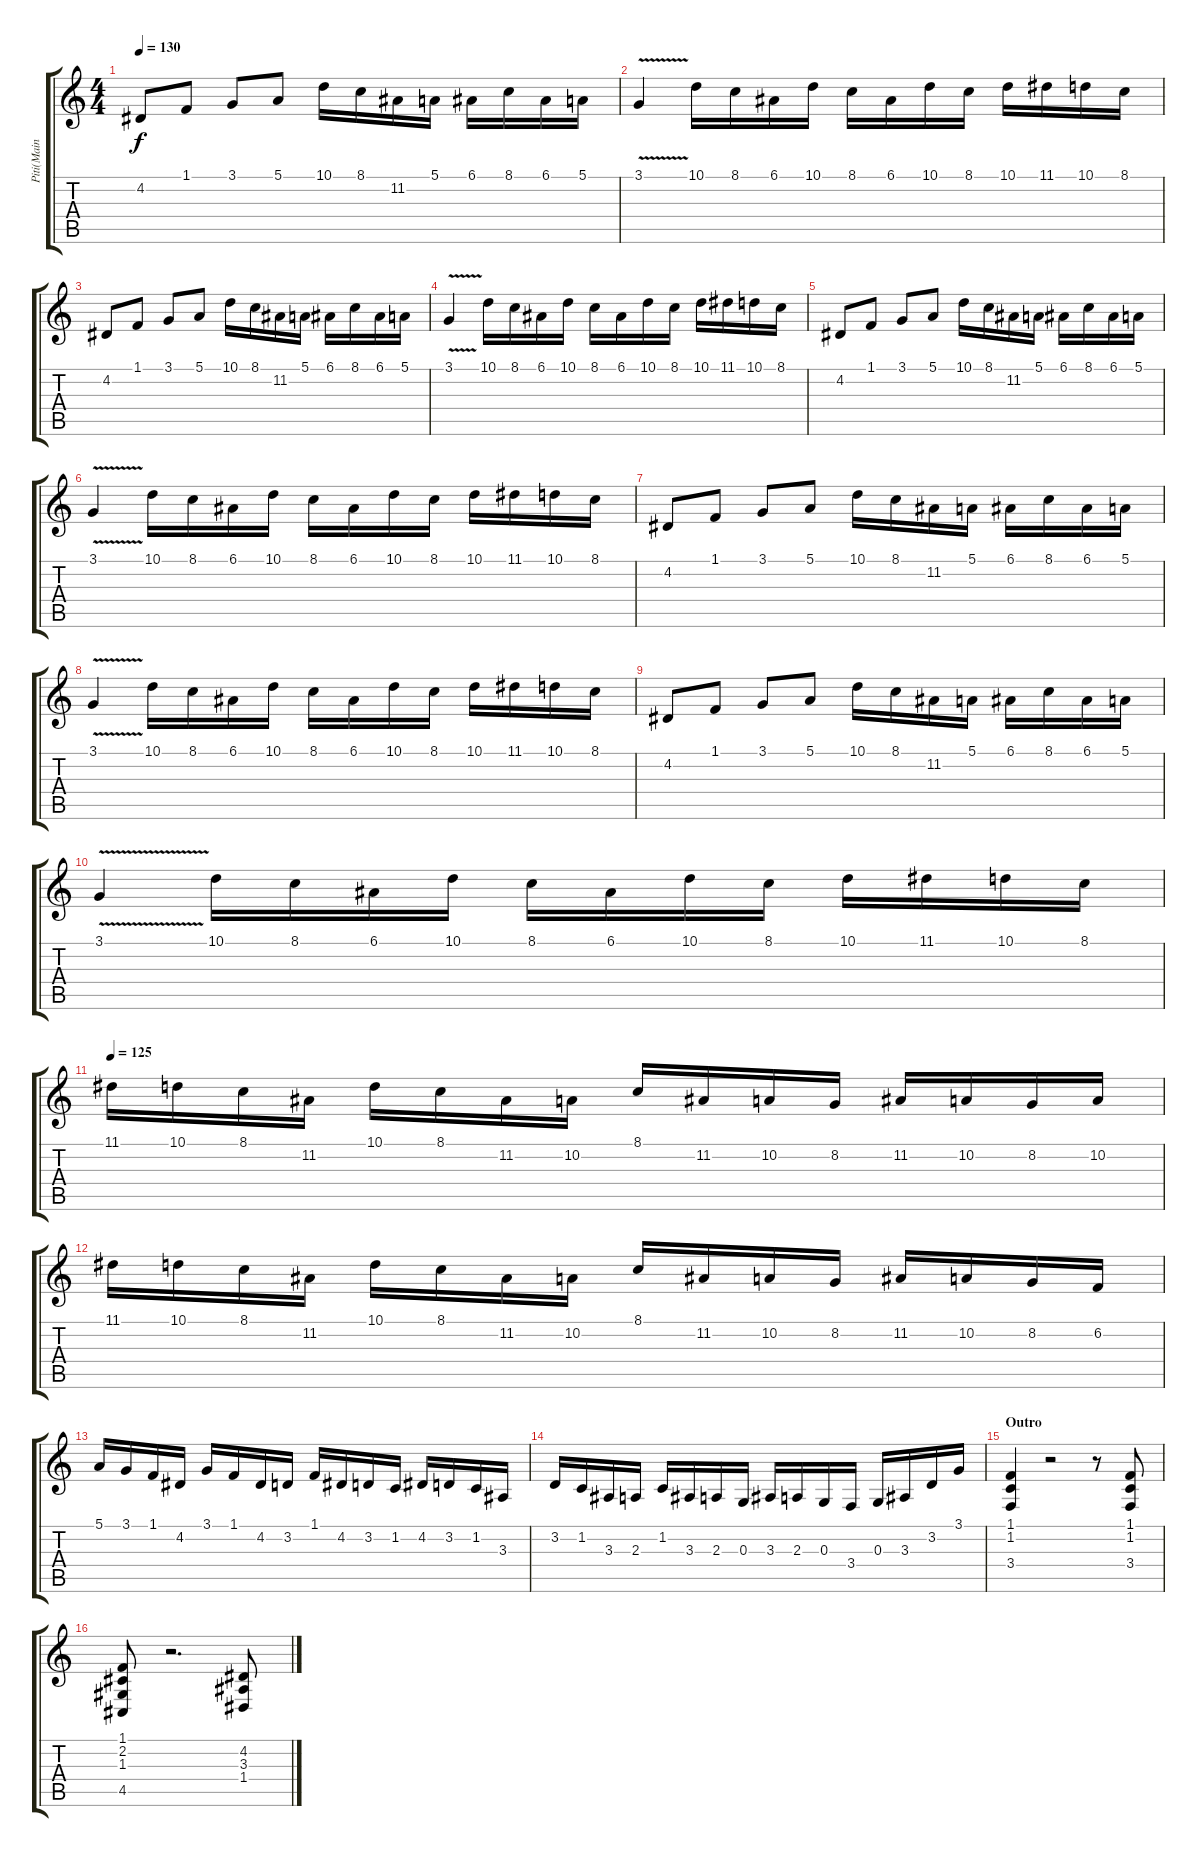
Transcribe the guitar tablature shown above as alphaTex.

\track ("Piti(Main Keyboard)" "Piti(Main ") {instrument harpsichord}
\staff {score tabs}
\tuning (E4 B3 G3 D3 A2 E2) {hide}
\ts (4 4)
\tempo 130
\clef g2
\ks c
4.2.8{dy f} 1.1.8 3.1.8 5.1.8 10.1.16 8.1.16 11.2.16 5.1.16 6.1.16 8.1.16 6.1.16 5.1.16 |
3.1{v}.4 10.1.16 8.1.16 6.1.16 10.1.16 8.1.16 6.1.16 10.1.16 8.1.16 10.1.16 11.1.16 10.1.16 8.1.16 |
4.2.8 1.1.8 3.1.8 5.1.8 10.1.16 8.1.16 11.2.16 5.1.16 6.1.16 8.1.16 6.1.16 5.1.16 |
3.1{v}.4{volume 16} 10.1.16 8.1.16 6.1.16 10.1.16 8.1.16 6.1.16 10.1.16 8.1.16 10.1.16 11.1.16 10.1.16 8.1.16 |
4.2.8 1.1.8 3.1.8 5.1.8 10.1.16 8.1.16 11.2.16 5.1.16 6.1.16 8.1.16 6.1.16 5.1.16 |
3.1{v}.4 10.1.16 8.1.16 6.1.16 10.1.16 8.1.16 6.1.16 10.1.16 8.1.16 10.1.16 11.1.16 10.1.16 8.1.16 |
4.2.8 1.1.8 3.1.8 5.1.8 10.1.16 8.1.16 11.2.16 5.1.16 6.1.16 8.1.16 6.1.16 5.1.16 |
3.1{v}.4 10.1.16 8.1.16 6.1.16 10.1.16 8.1.16 6.1.16 10.1.16 8.1.16 10.1.16 11.1.16 10.1.16 8.1.16 |
4.2.8 1.1.8 3.1.8 5.1.8 10.1.16 8.1.16 11.2.16 5.1.16 6.1.16 8.1.16 6.1.16 5.1.16 |
3.1{v}.4 10.1.16 8.1.16 6.1.16 10.1.16 8.1.16 6.1.16 10.1.16 8.1.16 10.1.16 11.1.16 10.1.16 8.1.16 |
\tempo 125
11.1.16 10.1.16 8.1.16 11.2.16 10.1.16 8.1.16 11.2.16 10.2.16 8.1.16 11.2.16 10.2.16 8.2.16 11.2.16 10.2.16 8.2.16 10.2.16 |
11.1.16 10.1.16 8.1.16 11.2.16 10.1.16 8.1.16 11.2.16 10.2.16 8.1.16 11.2.16 10.2.16 8.2.16 11.2.16 10.2.16 8.2.16 6.2.16 |
5.1.16 3.1.16 1.1.16 4.2.16 3.1.16 1.1.16 4.2.16 3.2.16 1.1.16 4.2.16 3.2.16 1.2.16 4.2.16 3.2.16 1.2.16 3.3.16 |
3.2.16 1.2.16 3.3.16 2.3.16 1.2.16 3.3.16 2.3.16 0.3.16 3.3.16 2.3.16 0.3.16 3.4.16 0.3.16 3.3.16 3.2.16 3.1.16 |
\section ("" "Outro")
(1.1 1.2 3.4).4 r.2 r.8 (1.1 1.2 3.4).8 |
(1.1 2.2 1.3 4.5).8 r.2{d} (4.2 3.3 1.4).8
